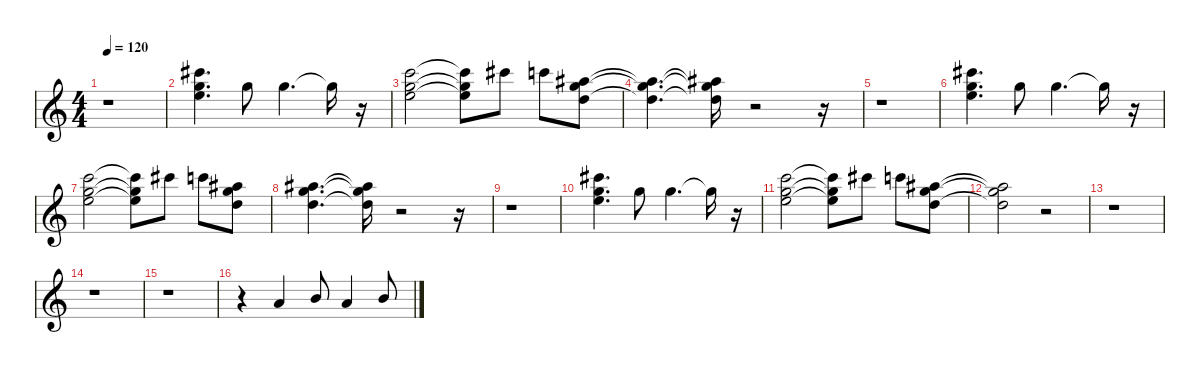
\defaultSystemsLayout 4
\hideDynamics
\bracketExtendMode nobrackets
\singleTrackTrackNamePolicy hidden
\multiTrackTrackNamePolicy hidden
\firstSystemTrackNameMode fullname
\firstSystemTrackNameOrientation horizontal
\otherSystemsTrackNameOrientation horizontal
\track ("Anneke" "clar.") {instrument clarinet}
\staff {score}
\tuning (E4 B3 G3 D3 A2 E2)
\ts (4 4)
\tempo 120
\clef g2
\ks c
r.1{dy f beam Down} |
(21.1{acc #} 20.2 21.3).4{d dy mf beam Down} 20.2.8{beam Down} 20.2.4{d beam Down} 20.2{t}.16{dy f beam Down} r.16{beam Down} |
(20.1 20.2 21.3).2{dy mf beam Down} (20.1{t} 20.2{t} 21.3{t}).8{dy f beam Down} 21.1{acc #}.8{dy mf beam Down} 20.1.8{beam Down} (18.1{acc #} 20.2 19.3).8{beam Down} |
(18.1{t acc #} 20.2{t} 19.3{t}).4{d dy f beam Down} (18.1{t acc #} 20.2{t} 19.3{t}).16{beam Down} r.2{beam Down} r.16{beam Down} |
r.1{beam Down} |
(21.1{acc #} 20.2 21.3).4{d dy mf beam Down} 20.2.8{beam Down} 20.2.4{d beam Down} 20.2{t}.16{dy f beam Down} r.16{beam Down} |
(20.1 20.2 21.3).2{dy mf beam Down} (20.1{t} 20.2{t} 21.3{t}).8{dy f beam Down} 21.1{acc #}.8{dy mf beam Down} 20.1.8{beam Down} (18.1{acc #} 20.2 19.3).8{beam Down} |
(18.1{acc #} 20.2 19.3).4{d beam Down} (18.1{t acc #} 20.2{t} 19.3{t}).16{dy f beam Down} r.2{beam Down} r.16{beam Down} |
r.1{beam Down} |
(21.1{acc #} 20.2 21.3).4{d dy mf beam Down} 20.2.8{beam Down} 20.2.4{d beam Down} 20.2{t}.16{dy f beam Down} r.16{beam Down} |
(20.1 20.2 21.3).2{dy mf beam Down} (20.1{t} 20.2{t} 21.3{t}).8{dy f beam Down} 21.1{acc #}.8{dy mf beam Down} 20.1.8{beam Down} (18.1{acc #} 20.2 19.3).8{beam Down} |
(18.1{t acc #} 20.2{t} 19.3{t}).2{dy f beam Down} r.2{beam Down} |
r.1{beam Down} |
r.1{beam Down} |
r.1{beam Down} |
r.4{beam Down} 5.1.4{dy mf beam Up} 7.1.8{beam Up} 5.1.4{beam Up} 7.1.8{beam Up}
